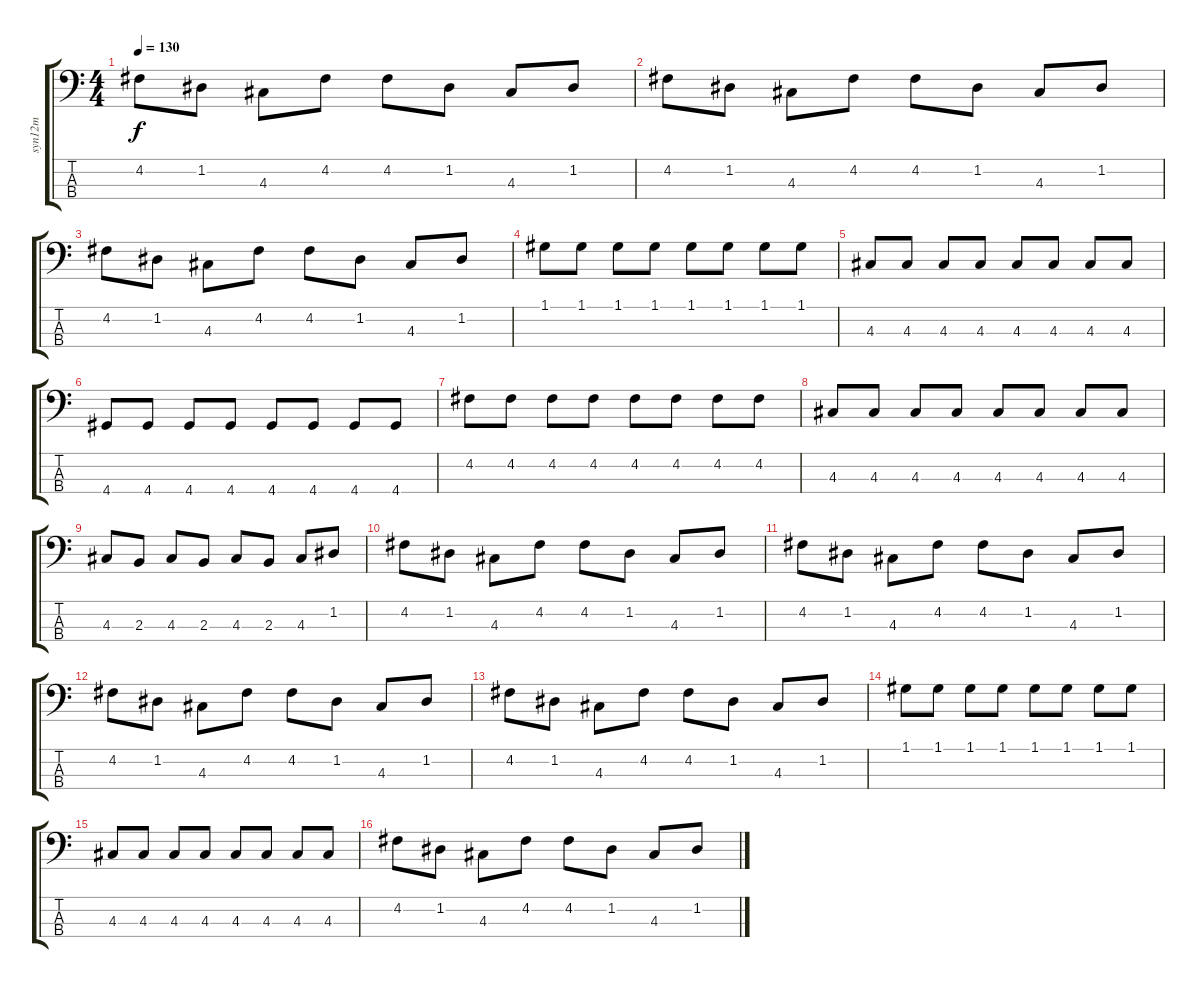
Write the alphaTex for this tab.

\track ("syn12m              " "syn12m    ") {instrument slapbass1}
\staff {score tabs}
\tuning (G2 D2 A1 E1) {hide}
\ts (4 4)
\tempo 130
\clef f4
\ks c
4.2.8{dy f} 1.2.8 4.3.8 4.2.8 4.2.8 1.2.8 4.3.8 1.2.8 |
4.2.8 1.2.8 4.3.8 4.2.8 4.2.8 1.2.8 4.3.8 1.2.8 |
4.2.8 1.2.8 4.3.8 4.2.8 4.2.8 1.2.8 4.3.8 1.2.8 |
1.1.8 1.1.8 1.1.8 1.1.8 1.1.8 1.1.8 1.1.8 1.1.8 |
4.3.8 4.3.8 4.3.8 4.3.8 4.3.8 4.3.8 4.3.8 4.3.8 |
4.4.8 4.4.8 4.4.8 4.4.8 4.4.8 4.4.8 4.4.8 4.4.8 |
4.2.8 4.2.8 4.2.8 4.2.8 4.2.8 4.2.8 4.2.8 4.2.8 |
4.3.8 4.3.8 4.3.8 4.3.8 4.3.8 4.3.8 4.3.8 4.3.8 |
4.3.8 2.3.8 4.3.8 2.3.8 4.3.8 2.3.8 4.3.8 1.2.8 |
4.2.8 1.2.8 4.3.8 4.2.8 4.2.8 1.2.8 4.3.8 1.2.8 |
4.2.8 1.2.8 4.3.8 4.2.8 4.2.8 1.2.8 4.3.8 1.2.8 |
4.2.8 1.2.8 4.3.8 4.2.8 4.2.8 1.2.8 4.3.8 1.2.8 |
4.2.8 1.2.8 4.3.8 4.2.8 4.2.8 1.2.8 4.3.8 1.2.8 |
1.1.8 1.1.8 1.1.8 1.1.8 1.1.8 1.1.8 1.1.8 1.1.8 |
4.3.8 4.3.8 4.3.8 4.3.8 4.3.8 4.3.8 4.3.8 4.3.8 |
4.2.8 1.2.8 4.3.8 4.2.8 4.2.8 1.2.8 4.3.8 1.2.8
